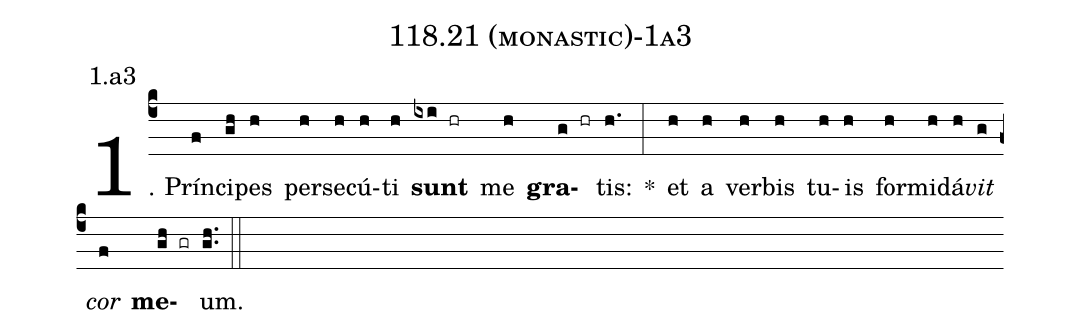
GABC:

name: 118.21 (monastic)-1a3;
annotation: 1.a3;
%%
(c4)1. Prín(f)ci(gh)pes(h) per(h)se(h)cú(h)ti(h) <b>sunt</b>(ixi hr) me(h) <b>gra</b>(g hr)tis:(h.) *(:) et(h) a(h) ver(h)bis(h) tu(h)is(h) for(h)mi(h)dá(h)<i>vit</i>(g) <i>cor</i>(f) <b>me</b>(gh gr)um.(gh..) (::)
